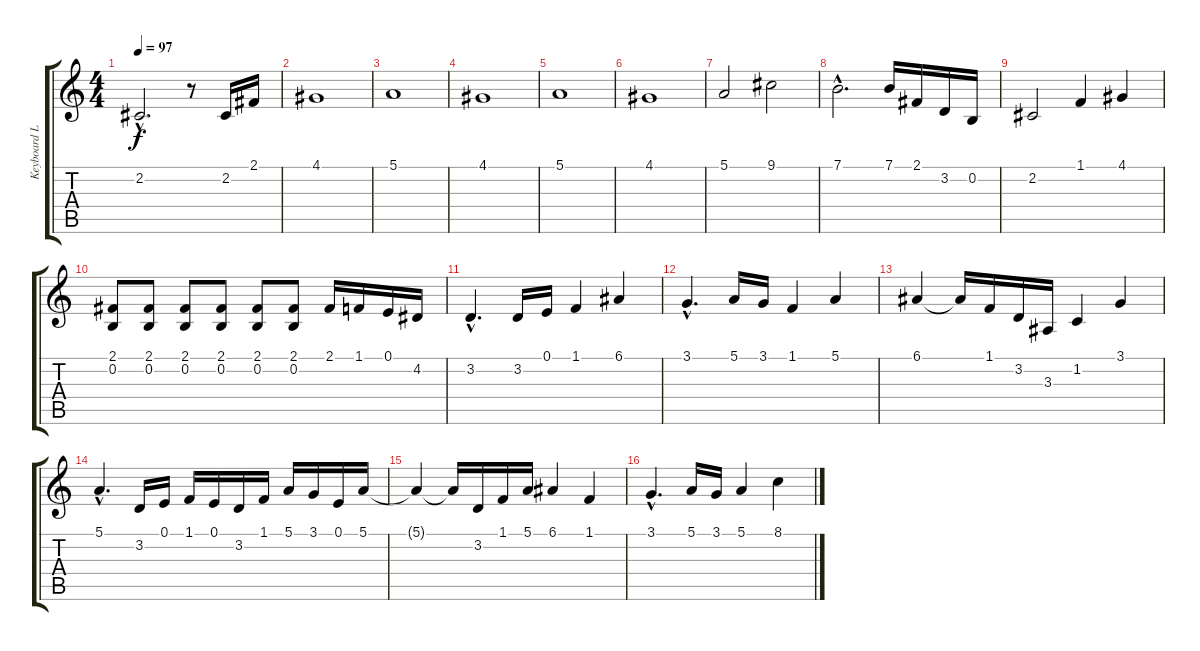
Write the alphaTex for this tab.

\track ("Keyboard L" "Keyboard L") {instrument churchorgan}
\staff {score tabs}
\tuning (E4 B3 G3 D3 A2 E2) {hide}
\ts (4 4)
\tempo 97
\clef g2
\ks c
2.2{hac}.2{d dy f} r.8 2.2.16 2.1.16 |
4.1.1 |
5.1.1 |
4.1.1 |
5.1.1 |
4.1.1 |
5.1.2 9.1.2 |
7.1{hac}.2{d} 7.1.16 2.1.16 3.2.16 0.2.16 |
2.2.2 1.1.4 4.1.4 |
(2.1 0.2).8 (2.1 0.2).8 (2.1 0.2).8 (2.1 0.2).8 (2.1 0.2).8 (2.1 0.2).8 2.1.16 1.1.16 0.1.16 4.2.16 |
3.2{hac}.4{d} 3.2.16 0.1.16 1.1.4 6.1.4 |
3.1{hac}.4{d} 5.1.16 3.1.16 1.1.4 5.1.4 |
6.1.4 6.1{t}.16 1.1.16 3.2.16 3.3.16 1.2.4 3.1.4 |
5.1{hac}.4{d} 3.2.16 0.1.16 1.1.16 0.1.16 3.2.16 1.1.16 5.1.16 3.1.16 0.1.16 5.1.16 |
5.1{t}.4 5.1{t}.16 3.2.16 1.1.16 5.1.16 6.1.4 1.1.4 |
3.1{hac}.4{d} 5.1.16 3.1.16 5.1.4 8.1.4
